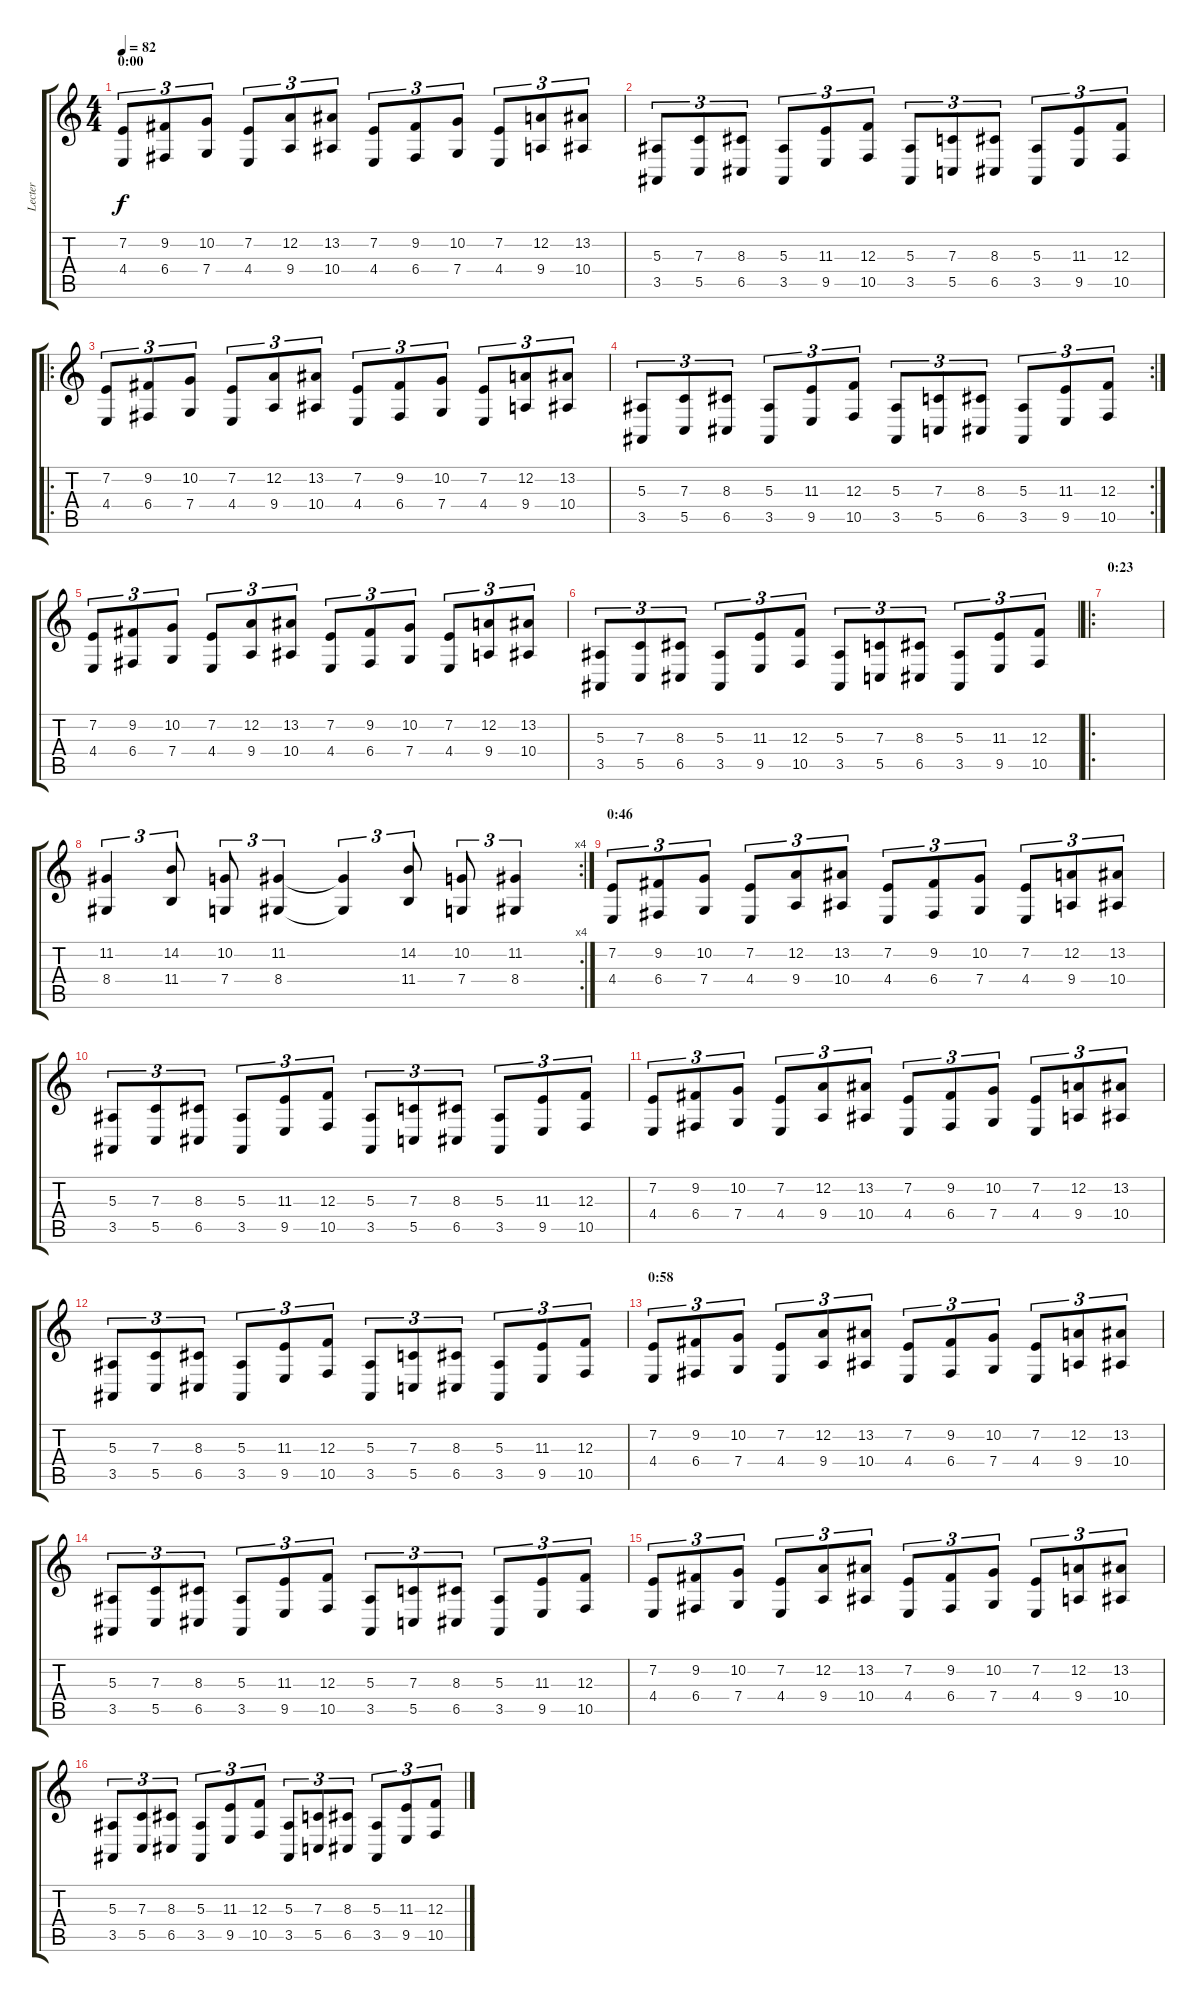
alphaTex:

\track ("Lecter" "Lecter") {instrument choiraahs}
\staff {score tabs}
\tuning (D4 A3 F3 C3 G2 D2) {hide}
\ts (4 4)
\section ("" "0:00")
\tempo 82
\clef g2
\ks c
(7.2 4.4).8{tu (3 2) dy f instrument choiraahs} (9.2 6.4).8{tu (3 2)} (10.2 7.4).8{tu (3 2)} (7.2 4.4).8{tu (3 2)} (12.2 9.4).8{tu (3 2)} (13.2 10.4).8{tu (3 2)} (7.2 4.4).8{tu (3 2)} (9.2 6.4).8{tu (3 2)} (10.2 7.4).8{tu (3 2)} (7.2 4.4).8{tu (3 2)} (12.2 9.4).8{tu (3 2)} (13.2 10.4).8{tu (3 2)} |
(5.3 3.5).8{tu (3 2)} (7.3 5.5).8{tu (3 2)} (8.3 6.5).8{tu (3 2)} (5.3 3.5).8{tu (3 2)} (11.3 9.5).8{tu (3 2)} (12.3 10.5).8{tu (3 2)} (5.3 3.5).8{tu (3 2)} (7.3 5.5).8{tu (3 2)} (8.3 6.5).8{tu (3 2)} (5.3 3.5).8{tu (3 2)} (11.3 9.5).8{tu (3 2)} (12.3 10.5).8{tu (3 2)} |
\ro
(7.2 4.4).8{tu (3 2)} (9.2 6.4).8{tu (3 2)} (10.2 7.4).8{tu (3 2)} (7.2 4.4).8{tu (3 2)} (12.2 9.4).8{tu (3 2)} (13.2 10.4).8{tu (3 2)} (7.2 4.4).8{tu (3 2)} (9.2 6.4).8{tu (3 2)} (10.2 7.4).8{tu (3 2)} (7.2 4.4).8{tu (3 2)} (12.2 9.4).8{tu (3 2)} (13.2 10.4).8{tu (3 2)} |
\rc 2
(5.3 3.5).8{tu (3 2)} (7.3 5.5).8{tu (3 2)} (8.3 6.5).8{tu (3 2)} (5.3 3.5).8{tu (3 2)} (11.3 9.5).8{tu (3 2)} (12.3 10.5).8{tu (3 2)} (5.3 3.5).8{tu (3 2)} (7.3 5.5).8{tu (3 2)} (8.3 6.5).8{tu (3 2)} (5.3 3.5).8{tu (3 2)} (11.3 9.5).8{tu (3 2)} (12.3 10.5).8{tu (3 2)} |
(7.2 4.4).8{tu (3 2)} (9.2 6.4).8{tu (3 2)} (10.2 7.4).8{tu (3 2)} (7.2 4.4).8{tu (3 2)} (12.2 9.4).8{tu (3 2)} (13.2 10.4).8{tu (3 2)} (7.2 4.4).8{tu (3 2)} (9.2 6.4).8{tu (3 2)} (10.2 7.4).8{tu (3 2)} (7.2 4.4).8{tu (3 2)} (12.2 9.4).8{tu (3 2)} (13.2 10.4).8{tu (3 2)} |
(5.3 3.5).8{tu (3 2)} (7.3 5.5).8{tu (3 2)} (8.3 6.5).8{tu (3 2)} (5.3 3.5).8{tu (3 2)} (11.3 9.5).8{tu (3 2)} (12.3 10.5).8{tu (3 2)} (5.3 3.5).8{tu (3 2)} (7.3 5.5).8{tu (3 2)} (8.3 6.5).8{tu (3 2)} (5.3 3.5).8{tu (3 2)} (11.3 9.5).8{tu (3 2)} (12.3 10.5).8{tu (3 2)} |
\ro
\section ("" "0:23")
|
\rc 4
(11.2 8.4).4{tu (3 2)} (14.2 11.4).8{tu (3 2)} (10.2 7.4).8{tu (3 2)} (11.2 8.4).4{tu (3 2)} (11.2{t} 8.4{t}).4{tu (3 2)} (14.2 11.4).8{tu (3 2)} (10.2 7.4).8{tu (3 2)} (11.2 8.4).4{tu (3 2)} |
\section ("" "0:46")
(7.2 4.4).8{tu (3 2)} (9.2 6.4).8{tu (3 2)} (10.2 7.4).8{tu (3 2)} (7.2 4.4).8{tu (3 2)} (12.2 9.4).8{tu (3 2)} (13.2 10.4).8{tu (3 2)} (7.2 4.4).8{tu (3 2)} (9.2 6.4).8{tu (3 2)} (10.2 7.4).8{tu (3 2)} (7.2 4.4).8{tu (3 2)} (12.2 9.4).8{tu (3 2)} (13.2 10.4).8{tu (3 2)} |
(5.3 3.5).8{tu (3 2)} (7.3 5.5).8{tu (3 2)} (8.3 6.5).8{tu (3 2)} (5.3 3.5).8{tu (3 2)} (11.3 9.5).8{tu (3 2)} (12.3 10.5).8{tu (3 2)} (5.3 3.5).8{tu (3 2)} (7.3 5.5).8{tu (3 2)} (8.3 6.5).8{tu (3 2)} (5.3 3.5).8{tu (3 2)} (11.3 9.5).8{tu (3 2)} (12.3 10.5).8{tu (3 2)} |
(7.2 4.4).8{tu (3 2)} (9.2 6.4).8{tu (3 2)} (10.2 7.4).8{tu (3 2)} (7.2 4.4).8{tu (3 2)} (12.2 9.4).8{tu (3 2)} (13.2 10.4).8{tu (3 2)} (7.2 4.4).8{tu (3 2)} (9.2 6.4).8{tu (3 2)} (10.2 7.4).8{tu (3 2)} (7.2 4.4).8{tu (3 2)} (12.2 9.4).8{tu (3 2)} (13.2 10.4).8{tu (3 2)} |
(5.3 3.5).8{tu (3 2)} (7.3 5.5).8{tu (3 2)} (8.3 6.5).8{tu (3 2)} (5.3 3.5).8{tu (3 2)} (11.3 9.5).8{tu (3 2)} (12.3 10.5).8{tu (3 2)} (5.3 3.5).8{tu (3 2)} (7.3 5.5).8{tu (3 2)} (8.3 6.5).8{tu (3 2)} (5.3 3.5).8{tu (3 2)} (11.3 9.5).8{tu (3 2)} (12.3 10.5).8{tu (3 2)} |
\section ("" "0:58")
(7.2 4.4).8{tu (3 2)} (9.2 6.4).8{tu (3 2)} (10.2 7.4).8{tu (3 2)} (7.2 4.4).8{tu (3 2)} (12.2 9.4).8{tu (3 2)} (13.2 10.4).8{tu (3 2)} (7.2 4.4).8{tu (3 2)} (9.2 6.4).8{tu (3 2)} (10.2 7.4).8{tu (3 2)} (7.2 4.4).8{tu (3 2)} (12.2 9.4).8{tu (3 2)} (13.2 10.4).8{tu (3 2)} |
(5.3 3.5).8{tu (3 2)} (7.3 5.5).8{tu (3 2)} (8.3 6.5).8{tu (3 2)} (5.3 3.5).8{tu (3 2)} (11.3 9.5).8{tu (3 2)} (12.3 10.5).8{tu (3 2)} (5.3 3.5).8{tu (3 2)} (7.3 5.5).8{tu (3 2)} (8.3 6.5).8{tu (3 2)} (5.3 3.5).8{tu (3 2)} (11.3 9.5).8{tu (3 2)} (12.3 10.5).8{tu (3 2)} |
(7.2 4.4).8{tu (3 2)} (9.2 6.4).8{tu (3 2)} (10.2 7.4).8{tu (3 2)} (7.2 4.4).8{tu (3 2)} (12.2 9.4).8{tu (3 2)} (13.2 10.4).8{tu (3 2)} (7.2 4.4).8{tu (3 2)} (9.2 6.4).8{tu (3 2)} (10.2 7.4).8{tu (3 2)} (7.2 4.4).8{tu (3 2)} (12.2 9.4).8{tu (3 2)} (13.2 10.4).8{tu (3 2)} |
(5.3 3.5).8{tu (3 2)} (7.3 5.5).8{tu (3 2)} (8.3 6.5).8{tu (3 2)} (5.3 3.5).8{tu (3 2)} (11.3 9.5).8{tu (3 2)} (12.3 10.5).8{tu (3 2)} (5.3 3.5).8{tu (3 2)} (7.3 5.5).8{tu (3 2)} (8.3 6.5).8{tu (3 2)} (5.3 3.5).8{tu (3 2)} (11.3 9.5).8{tu (3 2)} (12.3 10.5).8{tu (3 2)}
